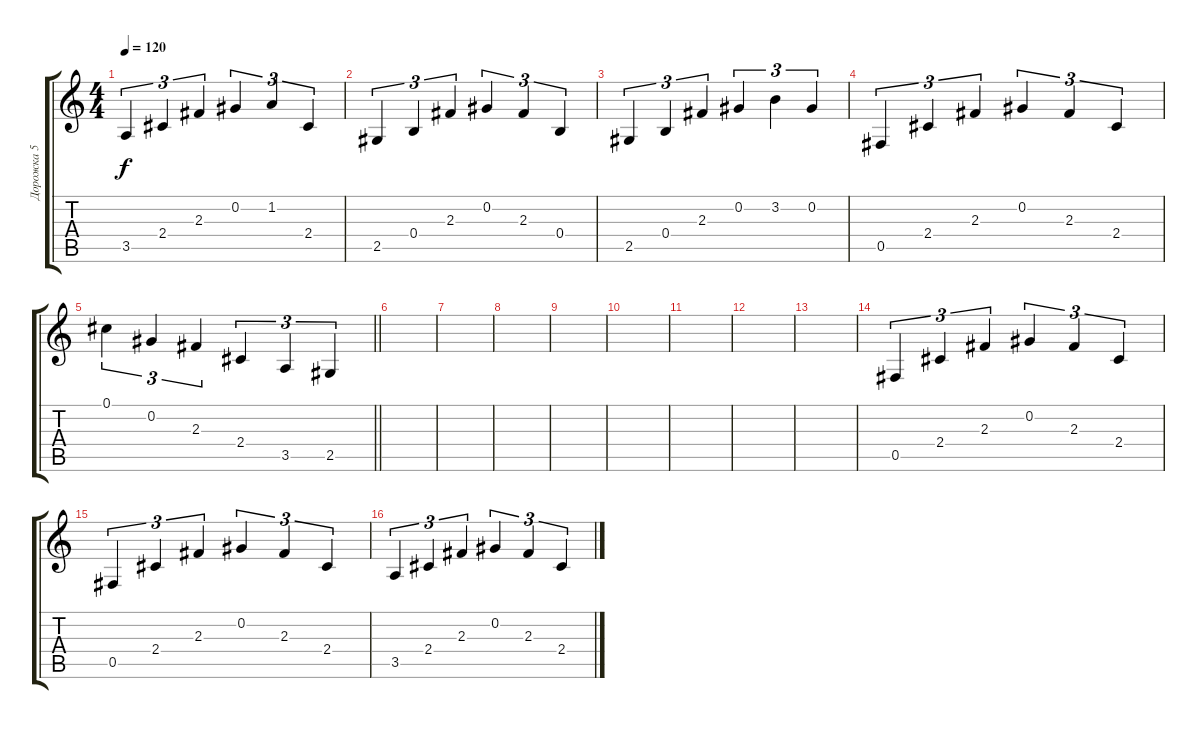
\track ("Дорожка 5" "Дорожка 5") {instrument acousticguitarsteel}
\staff {score tabs}
\tuning (Db4 Ab3 E3 B2 Gb2 B1) {hide}
\ts (4 4)
\tempo 120
\clef g2
\ks c
3.5.4{tu (3 2) dy f} 2.4.4{tu (3 2)} 2.3.4{tu (3 2)} 0.2.4{tu (3 2)} 1.2.4{tu (3 2)} 2.4.4{tu (3 2)} |
2.5.4{tu (3 2)} 0.4.4{tu (3 2)} 2.3.4{tu (3 2)} 0.2.4{tu (3 2)} 2.3.4{tu (3 2)} 0.4.4{tu (3 2)} |
2.5.4{tu (3 2)} 0.4.4{tu (3 2)} 2.3.4{tu (3 2)} 0.2.4{tu (3 2)} 3.2.4{tu (3 2)} 0.2.4{tu (3 2)} |
0.5.4{tu (3 2)} 2.4.4{tu (3 2)} 2.3.4{tu (3 2)} 0.2.4{tu (3 2)} 2.3.4{tu (3 2)} 2.4.4{tu (3 2)} |
\barLineRight lightlight
0.1.4{tu (3 2)} 0.2.4{tu (3 2)} 2.3.4{tu (3 2)} 2.4.4{tu (3 2)} 3.5.4{tu (3 2)} 2.5.4{tu (3 2)} |
\section ("" " ")
|
|
|
|
|
|
|
|
0.5.4{tu (3 2)} 2.4.4{tu (3 2)} 2.3.4{tu (3 2)} 0.2.4{tu (3 2)} 2.3.4{tu (3 2)} 2.4.4{tu (3 2)} |
0.5.4{tu (3 2)} 2.4.4{tu (3 2)} 2.3.4{tu (3 2)} 0.2.4{tu (3 2)} 2.3.4{tu (3 2)} 2.4.4{tu (3 2)} |
3.5.4{tu (3 2)} 2.4.4{tu (3 2)} 2.3.4{tu (3 2)} 0.2.4{tu (3 2)} 2.3.4{tu (3 2)} 2.4.4{tu (3 2)}
